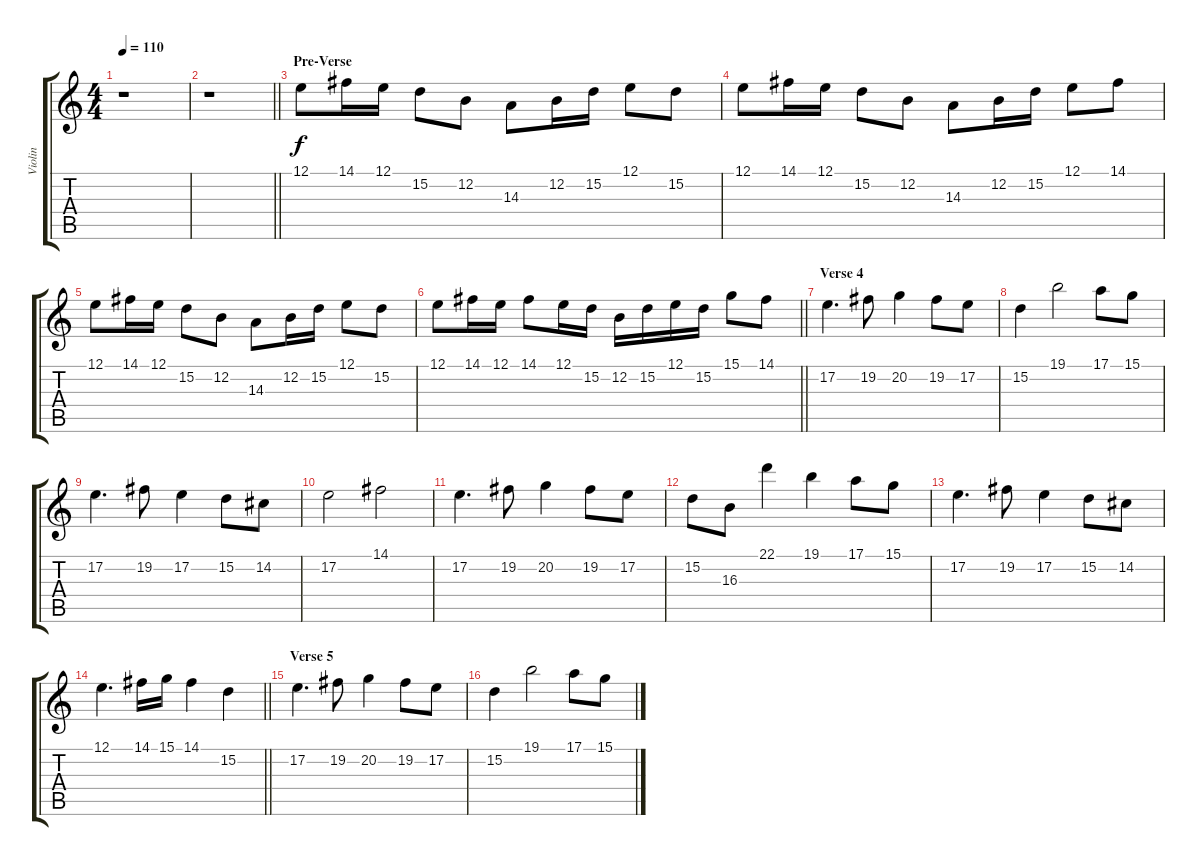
\track ("Violin" "Violin") {instrument violin}
\staff {score tabs}
\tuning (E4 B3 G3 D3 A2 E2) {hide}
\ts (4 4)
\tempo 110
\clef g2
\ks c
r.1{dy f} |
\barLineRight lightlight
r.1 |
\section ("" "Pre-Verse")
12.1.8 14.1.16 12.1.16 15.2.8 12.2.8 14.3.8 12.2.16 15.2.16 12.1.8 15.2.8 |
12.1.8 14.1.16 12.1.16 15.2.8 12.2.8 14.3.8 12.2.16 15.2.16 12.1.8 14.1.8 |
12.1.8 14.1.16 12.1.16 15.2.8 12.2.8 14.3.8 12.2.16 15.2.16 12.1.8 15.2.8 |
\barLineRight lightlight
12.1.8 14.1.16 12.1.16 14.1.8 12.1.16 15.2.16 12.2.16 15.2.16 12.1.16 15.2.16 15.1.8 14.1.8 |
\section ("" "Verse 4")
17.2.4{d} 19.2.8 20.2.4 19.2.8 17.2.8 |
15.2.4 19.1.2 17.1.8 15.1.8 |
17.2.4{d} 19.2.8 17.2.4 15.2.8 14.2.8 |
17.2.2 14.1.2 |
17.2.4{d} 19.2.8 20.2.4 19.2.8 17.2.8 |
15.2.8 16.3.8 22.1.4 19.1.4 17.1.8 15.1.8 |
17.2.4{d} 19.2.8 17.2.4 15.2.8 14.2.8 |
\barLineRight lightlight
12.1.4{d} 14.1.16 15.1.16 14.1.4 15.2.4 |
\section ("" "Verse 5")
17.2.4{d} 19.2.8 20.2.4 19.2.8 17.2.8 |
15.2.4 19.1.2 17.1.8 15.1.8
